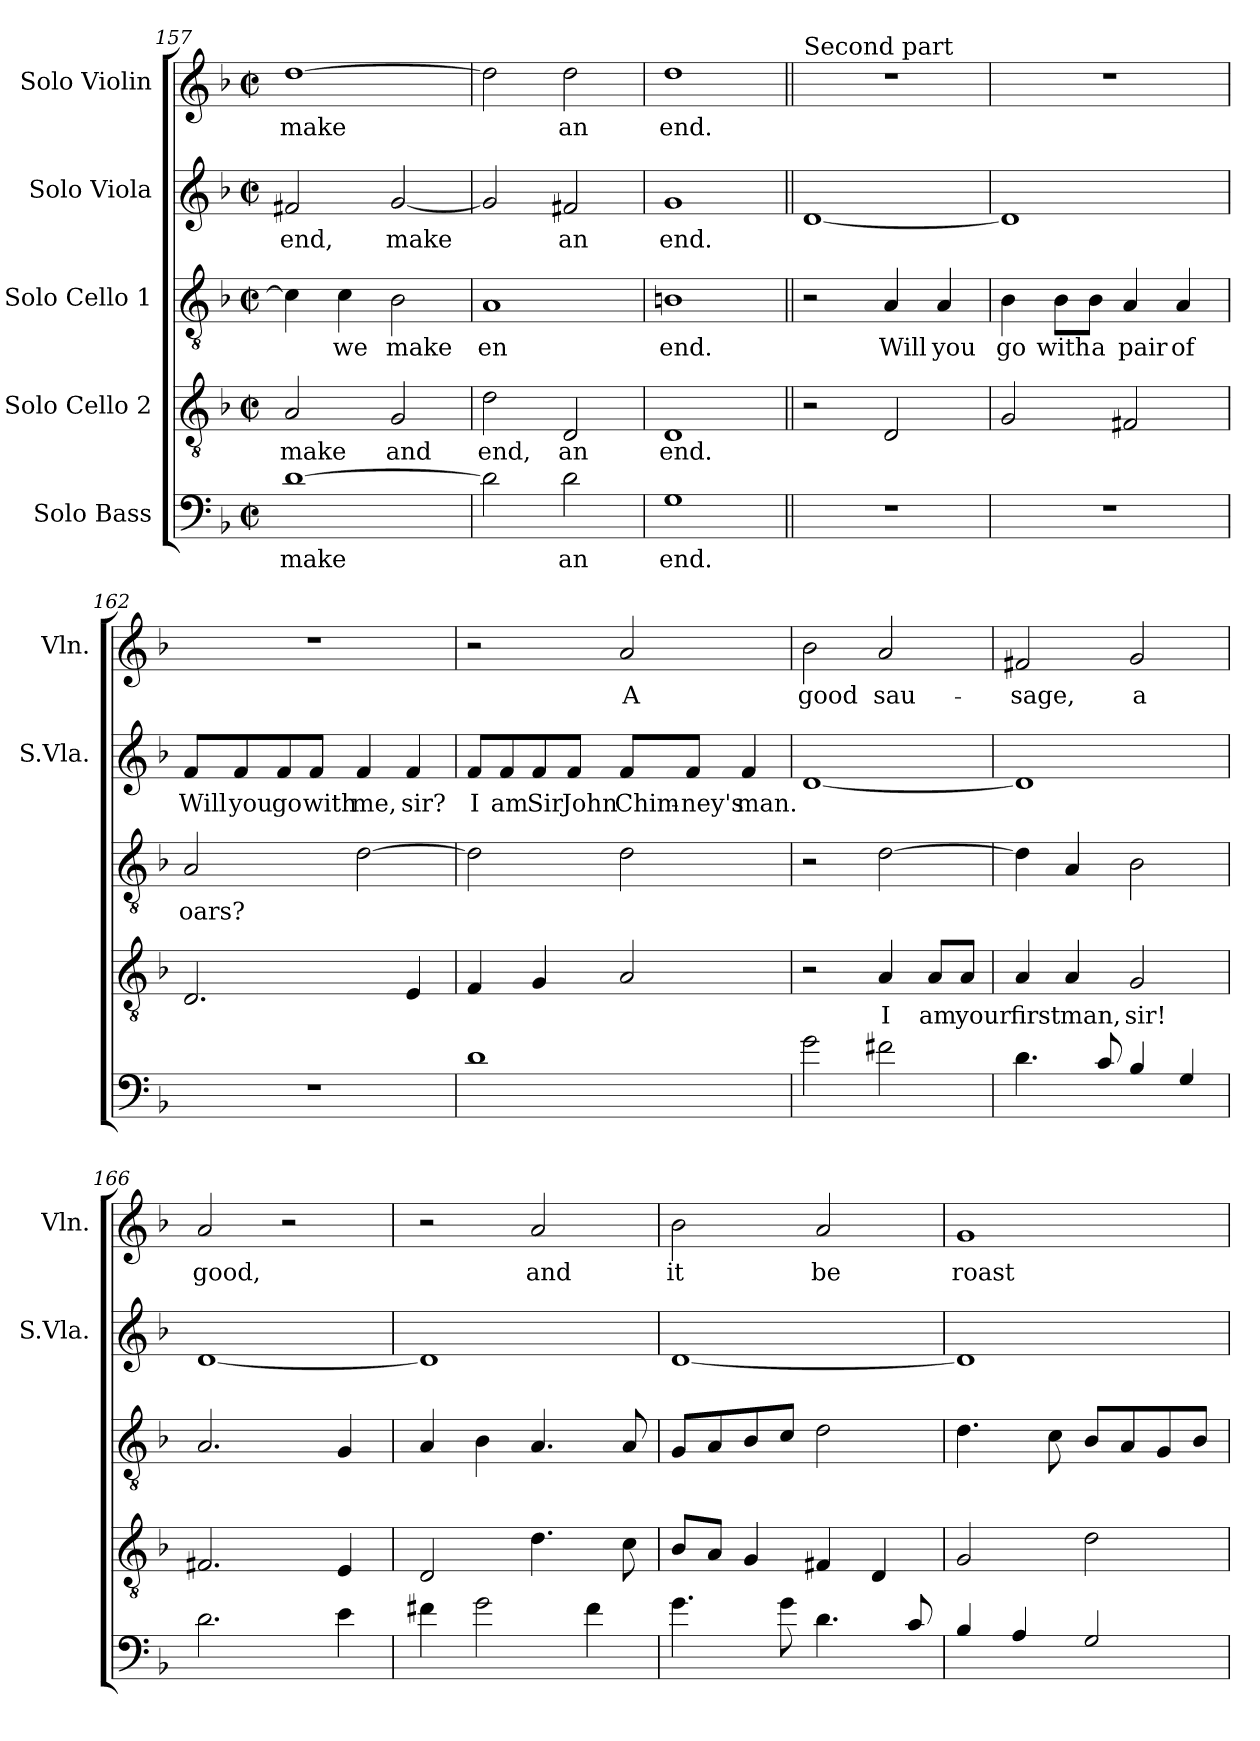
**kern	**text	**kern	**text	**kern	**text	**kern	**text	**kern	**text
*part5	*part5	*part4	*part4	*part3	*part3	*part2	*part2	*part1	*part1
*staff5	*staff5	*staff4	*staff4	*staff3	*staff3	*staff2	*staff2	*staff1	*staff1
*I"Solo Bass	*	*I"Solo Cello 2	*	*I"Solo Cello 1	*	*I"Solo Viola	*	*I"Solo Violin	*
*	*	*	*	*	*	*I'S.Vla.	*	*I'Vln.	*
*clefF4	*	*clefGv2	*	*clefGv2	*	*clefG2	*	*clefG2	*
*ITrd7c12	*	*	*	*	*	*	*	*	*
*k[b-]	*	*k[b-]	*	*k[b-]	*	*k[b-]	*	*k[b-]	*
*F:	*	*F:	*	*F:	*	*F:	*	*F:	*
*M2/2	*	*M2/2	*	*M2/2	*	*M2/2	*	*M2/2	*
*met(c|)	*	*met(c|)	*	*met(c|)	*	*met(c|)	*	*met(c|)	*
=157	=157	=157	=157	=157	=157	=157	=157	=157	=157
[1D	make	2A/	make	4c\]	.	2f#X/	end,	[1dd	make
.	.	.	.	4c\	we	.	.	.	.
.	.	2G/	and	2B-\	make	[2g/	make	.	.
!!LO:LB:g=z
=158	=158	=158	=158	=158	=158	=158	=158	=158	=158
2D\]	.	2d\	end,	1A	en	2g/]	.	2dd\]	.
2D\	an	2D/	an	.	.	2f#X/	an	2dd\	an
=159	=159	=159	=159	=159	=159	=159	=159	=159	=159
1GG	end.	1D	end.	1Bn	end.	1g	end.	1dd	end.
=160||	=160||	=160||	=160||	=160||	=160||	=160||	=160||	=160||	=160||
!	!	!	!	!	!	!	!	!LO:TX:a:t=Second part	!
1r	.	2r	.	2r	.	[1d	.	1r	.
.	.	2D/	.	4A/	Will	.	.	.	.
.	.	.	.	4A/	you	.	.	.	.
=161	=161	=161	=161	=161	=161	=161	=161	=161	=161
1r	.	2G/	.	4B-\	go	1d]	.	1r	.
.	.	.	.	8B-\L	with	.	.	.	.
.	.	.	.	8B-\J	a	.	.	.	.
.	.	2F#X/	.	4A/	pair	.	.	.	.
.	.	.	.	4A/	of	.	.	.	.
=162	=162	=162	=162	=162	=162	=162	=162	=162	=162
1r	.	2.D/	.	2A/	oars?	8f/L	Will	1r	.
.	.	.	.	.	.	8f/	you	.	.
.	.	.	.	.	.	8f/	go	.	.
.	.	.	.	.	.	8f/J	with	.	.
.	.	.	.	[2d\	.	4f/	me,	.	.
.	.	4E/	.	.	.	4f/	sir?	.	.
=163	=163	=163	=163	=163	=163	=163	=163	=163	=163
1D	.	4F/	.	2d\]	.	8f/L	I	2r	.
.	.	.	.	.	.	8f/	am	.	.
.	.	4G/	.	.	.	8f/	Sir	.	.
.	.	.	.	.	.	8f/J	John	.	.
.	.	2A/	.	2d\	.	8f/L	Chim-	2a/	A
.	.	.	.	.	.	8f/J	-ney's	.	.
.	.	.	.	.	.	4f/	man.	.	.
!!LO:LB:g=z
=164	=164	=164	=164	=164	=164	=164	=164	=164	=164
2G\	.	2r	.	2r	.	[1d	.	2b-\	good
2F#X\	.	4A/	I	[2d\	.	.	.	2a/	sau-
.	.	8A/L	am	.	.	.	.	.	.
.	.	8A/J	your	.	.	.	.	.	.
=165	=165	=165	=165	=165	=165	=165	=165	=165	=165
4.D\	.	4A/	first	4d\]	.	1d]	.	2f#X/	-sage,
.	.	4A/	man,	4A/	.	.	.	.	.
8C/	.	.	.	.	.	.	.	.	.
4BB-/	.	2G/	sir!	2B-\	.	.	.	2g/	a
4GG/	.	.	.	.	.	.	.	.	.
=166	=166	=166	=166	=166	=166	=166	=166	=166	=166
2.D\	.	2.F#X/	.	2.A/	.	[1d	.	2a/	good,
.	.	.	.	.	.	.	.	2r	.
4E\	.	4E/	.	4G/	.	.	.	.	.
=167	=167	=167	=167	=167	=167	=167	=167	=167	=167
4F#X\	.	2D/	.	4A/	.	1d]	.	2r	.
2G\	.	.	.	4B-\	.	.	.	.	.
.	.	4.d\	.	4.A/	.	.	.	2a/	and
4F#\	.	.	.	.	.	.	.	.	.
.	.	8c\	.	8A/	.	.	.	.	.
=168	=168	=168	=168	=168	=168	=168	=168	=168	=168
4.G\	.	8B-/L	.	8G/L	.	[1d	.	2b-\	it
.	.	8A/J	.	8A/	.	.	.	.	.
.	.	4G/	.	8B-/	.	.	.	.	.
8G\	.	.	.	8c/J	.	.	.	.	.
4.D\	.	4F#X/	.	2d\	.	.	.	2a/	be
.	.	4D/	.	.	.	.	.	.	.
8C/	.	.	.	.	.	.	.	.	.
=169	=169	=169	=169	=169	=169	=169	=169	=169	=169
4BB-/	.	2G/	.	4.d\	.	1d]	.	1g	roast-
4AA/	.	.	.	.	.	.	.	.	.
.	.	.	.	8c\	.	.	.	.	.
2GG/	.	2d\	.	8B-/L	.	.	.	.	.
.	.	.	.	8A/	.	.	.	.	.
.	.	.	.	8G/	.	.	.	.	.
.	.	.	.	8B-/J	.	.	.	.	.
=	=	=	=	=	=	=	=	=	=
*-	*-	*-	*-	*-	*-	*-	*-	*-	*-
